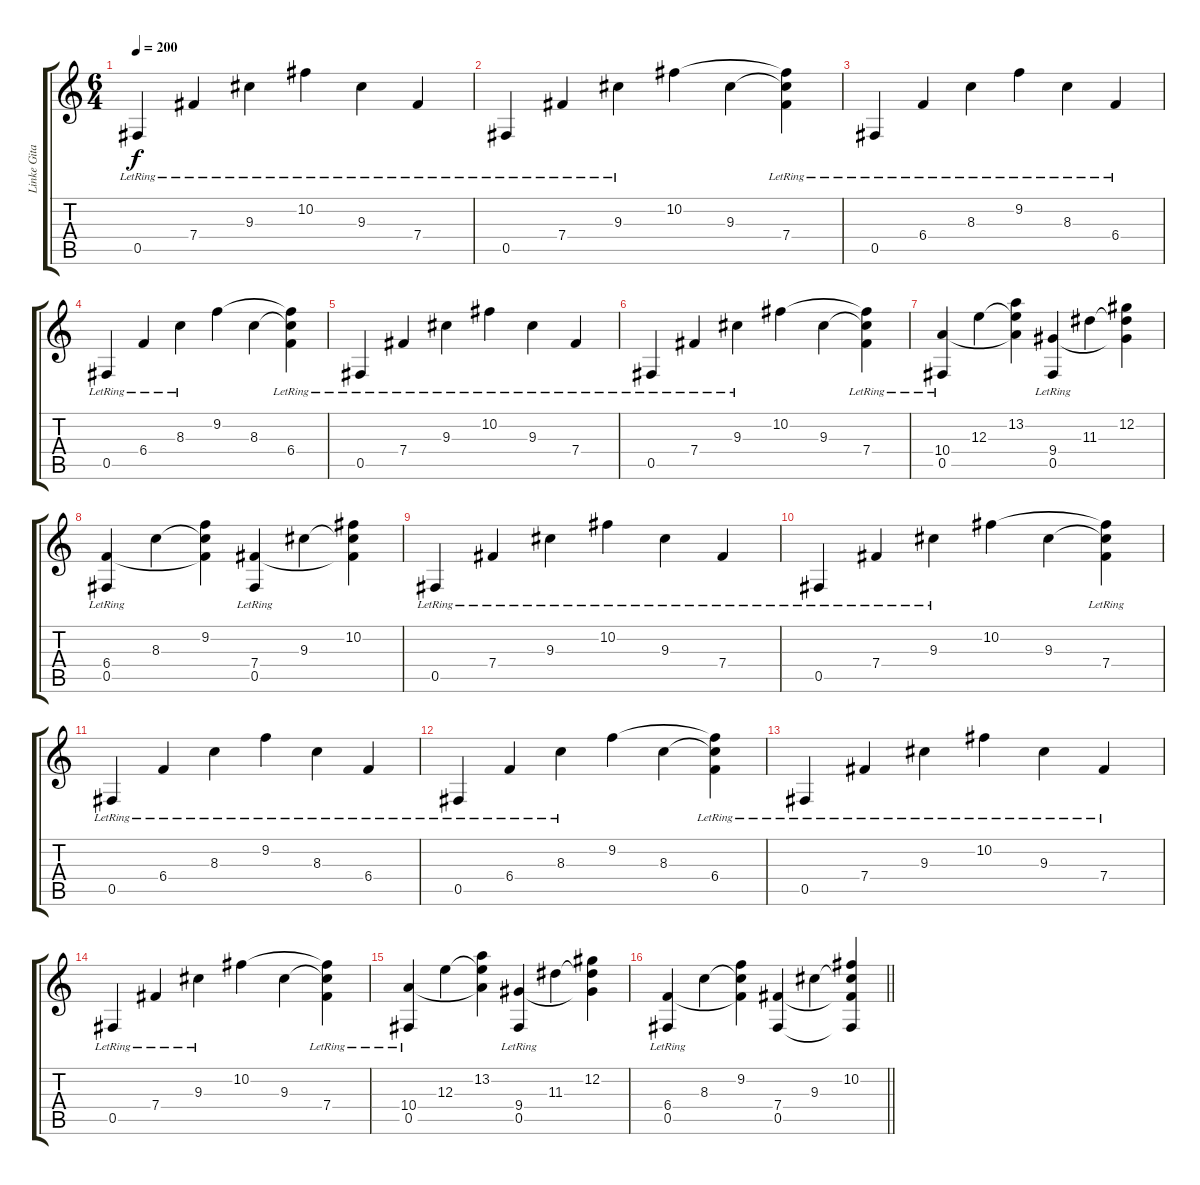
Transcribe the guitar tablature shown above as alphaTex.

\track ("Linke Gitarre" "Linke Gita") {instrument distortionguitar}
\staff {score tabs}
\tuning (Db4 Ab3 E3 B2 Gb2 Db2) {hide}
\ts (6 4)
\tempo 200
\clef g2
\ks c
0.5{lr}.4{dy f} 7.4{lr}.4 9.3{lr}.4 10.2{lr}.4 9.3{lr}.4 7.4{lr}.4 |
0.5{lr}.4 7.4{lr}.4 9.3{lr}.4 10.2.4 9.3.4 (10.2{t} 9.3{t} 7.4{lr}).4 |
0.5{lr}.4 6.4{lr}.4 8.3{lr}.4 9.2{lr}.4 8.3{lr}.4 6.4{lr}.4 |
0.5{lr}.4 6.4{lr}.4 8.3{lr}.4 9.2.4 8.3.4 (9.2{t} 8.3{t} 6.4{lr}).4 |
0.5{lr}.4 7.4{lr}.4 9.3{lr}.4 10.2{lr}.4 9.3{lr}.4 7.4{lr}.4 |
0.5{lr}.4 7.4{lr}.4 9.3{lr}.4 10.2.4 9.3.4 (10.2{t} 9.3{t} 7.4{lr}).4 |
(10.4 0.5{lr}).4 12.3.4 (13.2 12.3{t} 10.4{t}).4 (9.4 0.5{lr}).4 11.3.4 (12.2 11.3{t} 9.4{t}).4 |
(6.4 0.5{lr}).4 8.3.4 (9.2 8.3{t} 6.4{t}).4 (7.4 0.5{lr}).4 9.3.4 (10.2 9.3{t} 7.4{t}).4 |
0.5{lr}.4 7.4{lr}.4 9.3{lr}.4 10.2{lr}.4 9.3{lr}.4 7.4{lr}.4 |
0.5{lr}.4 7.4{lr}.4 9.3{lr}.4 10.2.4 9.3.4 (10.2{t} 9.3{t} 7.4{lr}).4 |
0.5{lr}.4 6.4{lr}.4 8.3{lr}.4 9.2{lr}.4 8.3{lr}.4 6.4{lr}.4 |
0.5{lr}.4 6.4{lr}.4 8.3{lr}.4 9.2.4 8.3.4 (9.2{t} 8.3{t} 6.4{lr}).4 |
0.5{lr}.4 7.4{lr}.4 9.3{lr}.4 10.2{lr}.4 9.3{lr}.4 7.4{lr}.4 |
0.5{lr}.4 7.4{lr}.4 9.3{lr}.4 10.2.4 9.3.4 (10.2{t} 9.3{t} 7.4{lr}).4 |
(10.4 0.5{lr}).4 12.3.4 (13.2 12.3{t} 10.4{t}).4 (9.4 0.5{lr}).4 11.3.4 (12.2 11.3{t} 9.4{t}).4 |
\barLineRight lightlight
(6.4 0.5{lr}).4 8.3.4 (9.2 8.3{t} 6.4{t}).4 (7.4 0.5).4 9.3.4 (10.2 9.3{t} 7.4{t} 0.5{t}).4
